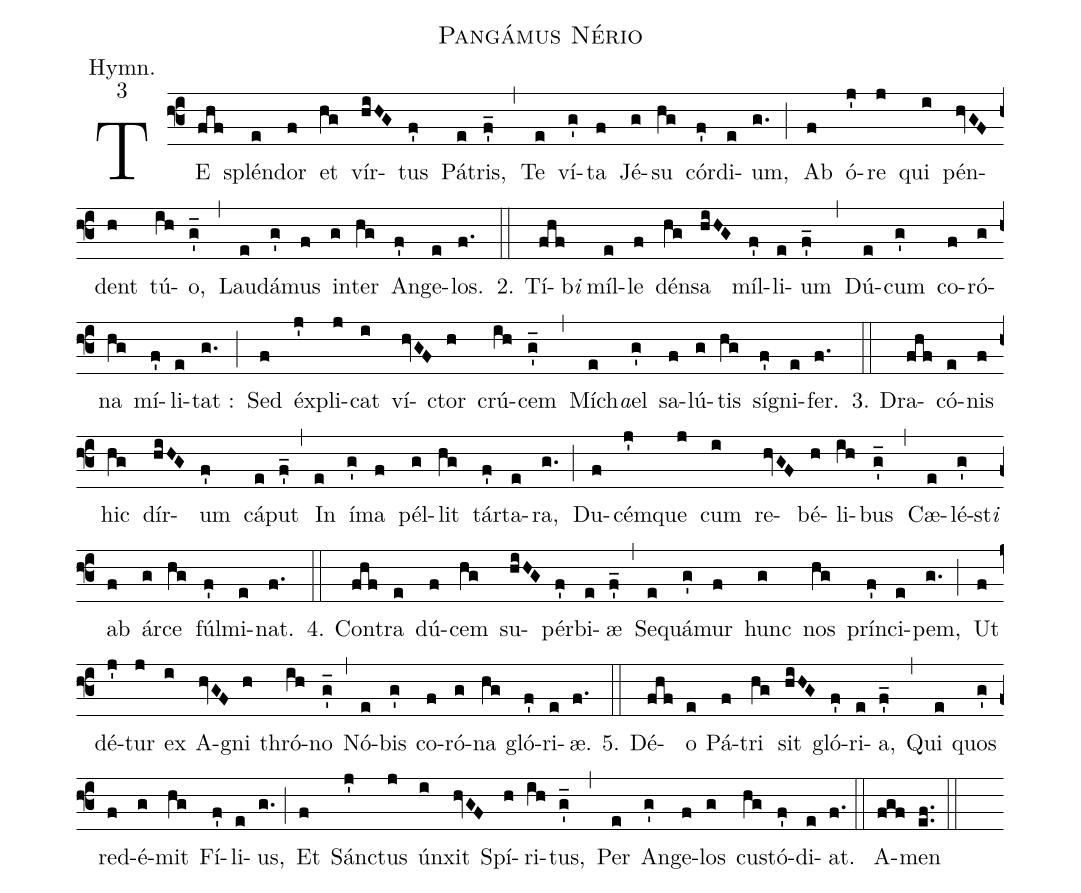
name: Pangámus Nério;
office-part: Hymn for St Philip Neri;
mode: 3;
annotation: Hymn.;
annotation: 3;
%%
% The syntax in this part is called gabc. Please refer to http://home.gna.org/gregorio/gabc/#basis

(f3)TE(fhf) splén(e)dor(f) et(hg) vír(hiHG)tus(f') Pá(e)tris,(f'_) (,)
Te(e) ví(g')ta(f) Jé(g)su(hg) cór(f')di(e)um,(g.) (;)
Ab(f) ó(j')re(j) qui(i) pén(hvGF)dent(h) tú(ih)o,(g'_) (,)
Lau(e)dá(g')mus(f) in(g)ter(hg) An(f')ge(e)los.(f.) (::)

2. Tí(fhf)b<i>i</i>() míl(e)le(f) dén(hg)sa(hiHG) míl(f')li(e)um(f'_) (,)
Dú(e)cum(g') co(f)ró(g)na(hg) mí(f')li(e)tat :(g.) (;)
Sed(f) éx(j')pli(j)cat(i) ví(hvGF)ctor(h) crú(ih)cem(g'_) (,)
Mích(e)<i>a</i>()el(g') sa(f)lú(g)tis(hg) sí(f')gni(e)fer.(f.) (::)

3. Dra(fhf)có(e)nis(f) hic(hg) dír(hiHG)um(f') cá(e)put(f'_) (,)
In(e) í(g')ma(f) pél(g)lit(hg) tár(f')ta(e)ra,(g.) (;)
Du(f)cém(j')que(j) cum(i) re(hvGF)bé(h)li(ih)bus(g'_) (,)
Cæ(e)lé(g')st<i>i</i>() ab(f) ár(g)ce(hg) fúl(f')mi(e)nat.(f.) (::)

4. Con(fhf)tra(e) dú(f)cem(hg) su(hiHG)pér(f')bi(e)æ(f'_) (,)
Se(e)quá(g')mur(f) hunc(g) nos(hg) prín(f')ci(e)pem,(g.) (;)
Ut(f) dé(j')tur(j) ex(i) A(hvGF)gni(h) thró(ih)no(g'_) (,)
Nó(e)bis(g') co(f)ró(g)na(hg) gló(f')ri(e)æ.(f.) (::)

5. Dé(fhf)o(e) Pá(f)tri(hg) sit(hiHG) gló(f')ri(e)a,(f'_) (,)
Qui(e) quos(g') red(f)é(g)mit(hg) Fí(f')li(e)us,(g.) (;)
Et(f) Sán(j')ctus(j) ún(i)xit(hvGF) Spí(h)ri(ih)tus,(g'_) (,)
Per(e) An(g')ge(f)los(g) cu(hg)stó(f')di(e)at.(f.) (::)

A(fgf)men(ef..) (::)
